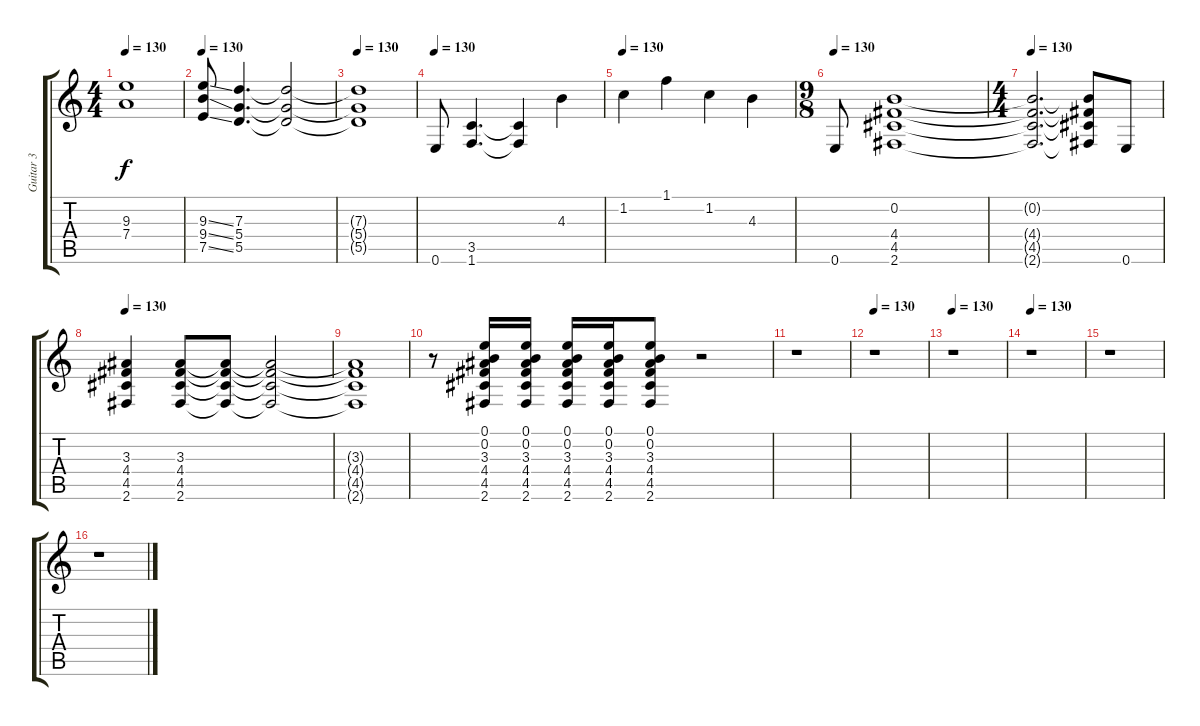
\track ("Guitar 3" "Guitar 3") {instrument electricguitarclean}
\staff {score tabs}
\tuning (E4 B3 G3 D3 A2 E2) {hide}
\ts (4 4)
\tempo 130
\clef g2
\ks c
(9.3{t} 7.4{t}).1{dy f} |
\tempo 130
(9.3{ss} 9.4{ss} 7.5{ss}).8 (7.3 5.4 5.5).4{d} (7.3{t} 5.4{t} 5.5{t}).2 |
\tempo 130
(7.3{t} 5.4{t} 5.5{t}).1 |
\tempo 130
0.6.8 (3.5 1.6).4{d} (3.5{t} 1.6{t}).4 4.3.4 |
\tempo 130
1.2.4 1.1.4 1.2.4 4.3.4 |
\ts (9 8)
\tempo 130
0.6.8 (0.2 4.4 4.5 2.6).1 |
\ts (4 4)
\tempo 130
(0.2{t} 4.4{t} 4.5{t} 2.6{t}).2{d} (0.2{t} 4.4{t} 4.5{t} 2.6{t}).8 0.6.8 |
\tempo 130
(3.3 4.4 4.5 2.6).4 (3.3 4.4 4.5 2.6).8 (3.3{t} 4.4{t} 4.5{t} 2.6{t}).8 (3.3{t} 4.4{t} 4.5{t} 2.6{t}).2 |
(3.3{t} 4.4{t} 4.5{t} 2.6{t}).1 |
r.8 (0.1 0.2 3.3 4.4 4.5 2.6).16 (0.1 0.2 3.3 4.4 4.5 2.6).16 (0.1 0.2 3.3 4.4 4.5 2.6).16 (0.1 0.2 3.3 4.4 4.5 2.6).16 (0.1 0.2 3.3 4.4 4.5 2.6).8 r.2 |
r.1 |
\tempo 130
r.1 |
\tempo 130
r.1 |
\tempo 130
r.1 |
r.1 |
r.1
